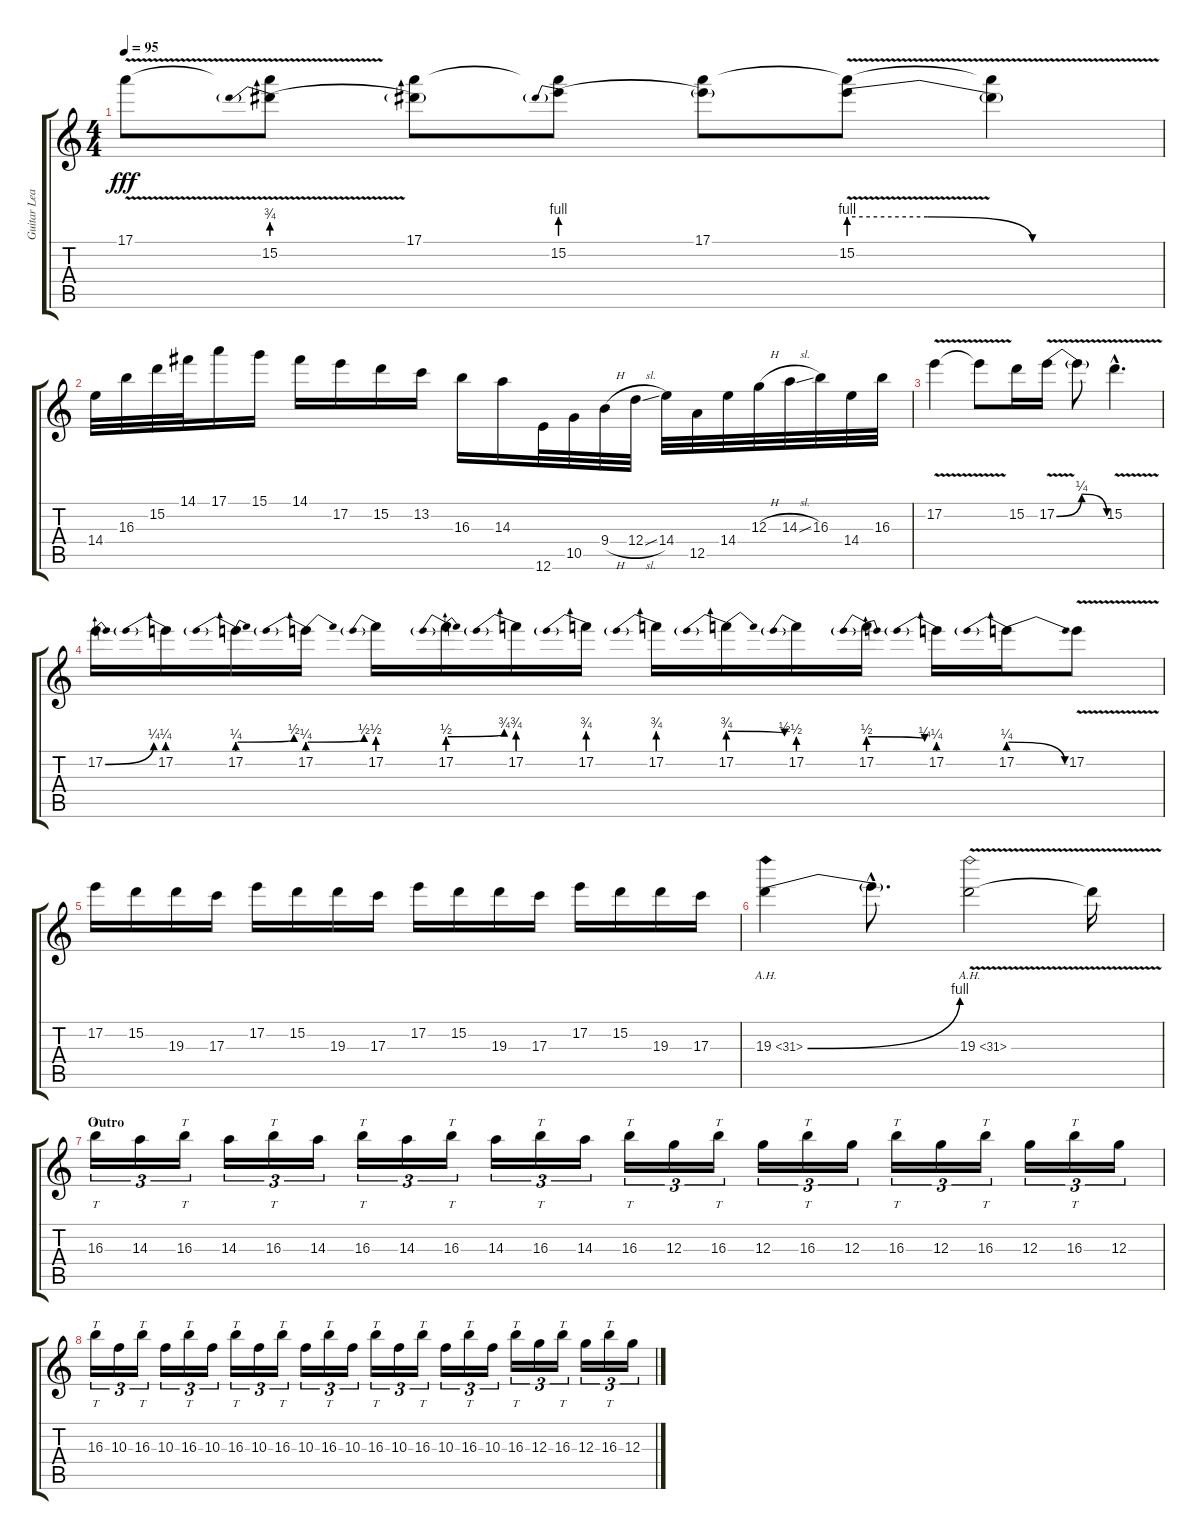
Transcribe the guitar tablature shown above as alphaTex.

\track ("Guitar Lead" "Guitar Lea") {instrument distortionguitar}
\staff {score tabs}
\tuning (E4 B3 G3 D3 A2 E2) {hide}
\ts (4 4)
\tempo 95
\clef g2
\ks c
17.1{v}.8{dy fff} (17.1{t} 15.2{be (prebend 0 3 60 3)}).8 (17.1 15.2{t}).8 (17.1{t} 15.2{be (prebend 0 4 60 4)}).8 (17.1 15.2{t}).8 (17.1{t} 15.2{be (custom 0 4 15 4 35 0 60 0) v}).8 (17.1{t} 15.2{t}).4 |
14.4.32 16.3.32 15.2.32 14.1.32 17.1.16 15.1.16 14.1.16 17.2.16 15.2.16 13.2.16 16.3.16 14.3.16 12.6.32 10.5.32 9.4{h}.32 12.4{sl}.32 14.4.32 12.5.32 14.4.32 12.3{h}.32 14.3{sl}.32 16.3.32 14.4.32 16.3.32 |
17.2{v}.4 17.2{t}.8 15.2.16 17.2{be (bendrelease 0 0 30 1 30 1 60 0) v}.16 17.2{t}.8 15.2{v hac}.4{d} |
17.2{be (bend 0 0 60 1)}.16 17.2{be (prebend 0 1 60 1)}.16 17.2{be (prebendbend 0 1 60 2)}.16 17.2{be (prebendbend 0 1 60 2)}.16 17.2{be (prebend 0 2 60 2)}.16 17.2{be (prebendbend 0 2 60 3)}.16 17.2{be (prebend 0 3 60 3)}.16 17.2{be (prebend 0 3 60 3)}.16 17.2{be (prebend 0 3 60 3)}.16 17.2{be (prebendrelease 0 3 60 2)}.16 17.2{be (prebend 0 2 60 2)}.16 17.2{be (prebendrelease 0 2 60 1)}.16 17.2{be (prebend 0 1 60 1)}.16 17.2{be (prebendrelease 0 1 60 0)}.16 17.2{v}.8 |
17.2.16 15.2.16 19.3.16 17.3.16 17.2.16 15.2.16 19.3.16 17.3.16 17.2.16 15.2.16 19.3.16 17.3.16 17.2.16 15.2.16 19.3.16 17.3.16 |
19.3{be (bend 0 0 60 4) ah 12}.4 19.3{hac t}.8{d} 19.3{ah 12 v}.2 19.3{t}.16 |
\section ("" "Outro")
16.3.16{tt tu (3 2)} 14.3.16{tu (3 2)} 16.3.16{tt tu (3 2)} 14.3.16{tu (3 2)} 16.3.16{tt tu (3 2)} 14.3.16{tu (3 2)} 16.3.16{tt tu (3 2)} 14.3.16{tu (3 2)} 16.3.16{tt tu (3 2)} 14.3.16{tu (3 2)} 16.3.16{tt tu (3 2)} 14.3.16{tu (3 2)} 16.3.16{tt tu (3 2)} 12.3.16{tu (3 2)} 16.3.16{tt tu (3 2)} 12.3.16{tu (3 2)} 16.3.16{tt tu (3 2)} 12.3.16{tu (3 2)} 16.3.16{tt tu (3 2)} 12.3.16{tu (3 2)} 16.3.16{tt tu (3 2)} 12.3.16{tu (3 2)} 16.3.16{tt tu (3 2)} 12.3.16{tu (3 2)} |
16.3.16{tt tu (3 2)} 10.3.16{tu (3 2)} 16.3.16{tt tu (3 2)} 10.3.16{tu (3 2)} 16.3.16{tt tu (3 2)} 10.3.16{tu (3 2)} 16.3.16{tt tu (3 2)} 10.3.16{tu (3 2)} 16.3.16{tt tu (3 2)} 10.3.16{tu (3 2)} 16.3.16{tt tu (3 2)} 10.3.16{tu (3 2)} 16.3.16{tt tu (3 2)} 10.3.16{tu (3 2)} 16.3.16{tt tu (3 2)} 10.3.16{tu (3 2)} 16.3.16{tt tu (3 2)} 10.3.16{tu (3 2)} 16.3.16{tt tu (3 2)} 12.3.16{tu (3 2)} 16.3.16{tt tu (3 2)} 12.3.16{tu (3 2)} 16.3.16{tt tu (3 2)} 12.3.16{tu (3 2)}
